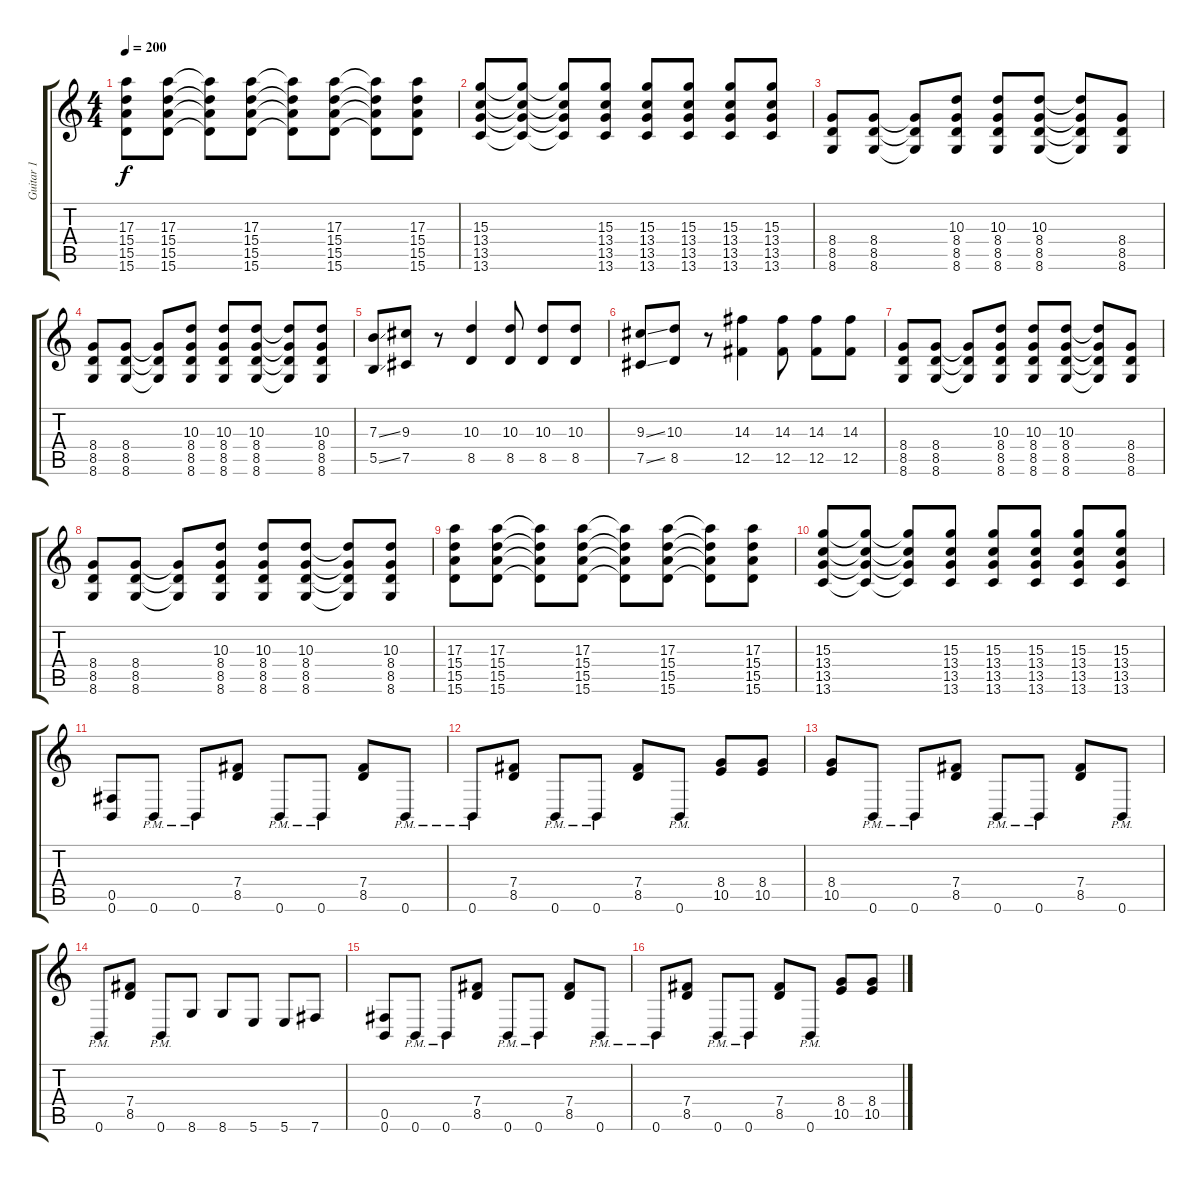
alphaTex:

\track ("Guitar 1" "Guitar 1") {instrument distortionguitar}
\staff {score tabs}
\tuning (Db4 Ab3 E3 B2 Gb2 B1) {hide}
\ts (4 4)
\tempo 200
\clef g2
\ks c
(17.3 15.4 15.5 15.6).8{dy f} (17.3 15.4 15.5 15.6).8 (17.3{t} 15.4{t} 15.5{t} 15.6{t}).8 (17.3 15.4 15.5 15.6).8 (17.3{t} 15.4{t} 15.5{t} 15.6{t}).8 (17.3 15.4 15.5 15.6).8 (17.3{t} 15.4{t} 15.5{t} 15.6{t}).8 (17.3 15.4 15.5 15.6).8 |
(15.3 13.4 13.5 13.6).8 (15.3{t} 13.4{t} 13.5{t} 13.6{t}).8 (15.3{t} 13.4{t} 13.5{t} 13.6{t}).8 (15.3 13.4 13.5 13.6).8 (15.3 13.4 13.5 13.6).8 (15.3 13.4 13.5 13.6).8 (15.3 13.4 13.5 13.6).8 (15.3 13.4 13.5 13.6).8 |
(8.4 8.5 8.6).8 (8.4 8.5 8.6).8 (8.4{t} 8.5{t} 8.6{t}).8 (10.3 8.4 8.5 8.6).8 (10.3 8.4 8.5 8.6).8 (10.3 8.4 8.5 8.6).8 (10.3{t} 8.4{t} 8.5{t} 8.6{t}).8 (8.4 8.5 8.6).8 |
(8.4 8.5 8.6).8 (8.4 8.5 8.6).8 (8.4{t} 8.5{t} 8.6{t}).8 (10.3 8.4 8.5 8.6).8 (10.3 8.4 8.5 8.6).8 (10.3 8.4 8.5 8.6).8 (10.3{t} 8.4{t} 8.5{t} 8.6{t}).8 (10.3 8.4 8.5 8.6).8 |
(7.3{ss} 5.5{ss}).8 (9.3 7.5).8 r.8 (10.3 8.5).4 (10.3 8.5).8 (10.3 8.5).8 (10.3 8.5).8 |
(9.3{ss} 7.5{ss}).8 (10.3 8.5).8 r.8 (14.3 12.5).4 (14.3 12.5).8 (14.3 12.5).8 (14.3 12.5).8 |
(8.4 8.5 8.6).8 (8.4 8.5 8.6).8 (8.4{t} 8.5{t} 8.6{t}).8 (10.3 8.4 8.5 8.6).8 (10.3 8.4 8.5 8.6).8 (10.3 8.4 8.5 8.6).8 (10.3{t} 8.4{t} 8.5{t} 8.6{t}).8 (8.4 8.5 8.6).8 |
(8.4 8.5 8.6).8 (8.4 8.5 8.6).8 (8.4{t} 8.5{t} 8.6{t}).8 (10.3 8.4 8.5 8.6).8 (10.3 8.4 8.5 8.6).8 (10.3 8.4 8.5 8.6).8 (10.3{t} 8.4{t} 8.5{t} 8.6{t}).8 (10.3 8.4 8.5 8.6).8 |
(17.3 15.4 15.5 15.6).8 (17.3 15.4 15.5 15.6).8 (17.3{t} 15.4{t} 15.5{t} 15.6{t}).8 (17.3 15.4 15.5 15.6).8 (17.3{t} 15.4{t} 15.5{t} 15.6{t}).8 (17.3 15.4 15.5 15.6).8 (17.3{t} 15.4{t} 15.5{t} 15.6{t}).8 (17.3 15.4 15.5 15.6).8 |
(15.3 13.4 13.5 13.6).8 (15.3{t} 13.4{t} 13.5{t} 13.6{t}).8 (15.3{t} 13.4{t} 13.5{t} 13.6{t}).8 (15.3 13.4 13.5 13.6).8 (15.3 13.4 13.5 13.6).8 (15.3 13.4 13.5 13.6).8 (15.3 13.4 13.5 13.6).8 (15.3 13.4 13.5 13.6).8 |
(0.5 0.6).8 0.6{pm}.8 0.6{pm}.8 (7.4 8.5).8 0.6{pm}.8 0.6{pm}.8 (7.4 8.5).8 0.6{pm}.8 |
0.6{pm}.8 (7.4 8.5).8 0.6{pm}.8 0.6{pm}.8 (7.4 8.5).8 0.6{pm}.8 (8.4 10.5).8 (8.4 10.5).8 |
(8.4 10.5).8 0.6{pm}.8 0.6{pm}.8 (7.4 8.5).8 0.6{pm}.8 0.6{pm}.8 (7.4 8.5).8 0.6{pm}.8 |
0.6{pm}.8 (7.4 8.5).8 0.6{pm}.8 8.6.8 8.6.8 5.6.8 5.6.8 7.6.8 |
(0.5 0.6).8 0.6{pm}.8 0.6{pm}.8 (7.4 8.5).8 0.6{pm}.8 0.6{pm}.8 (7.4 8.5).8 0.6{pm}.8 |
0.6{pm}.8 (7.4 8.5).8 0.6{pm}.8 0.6{pm}.8 (7.4 8.5).8 0.6{pm}.8 (8.4 10.5).8 (8.4 10.5).8
